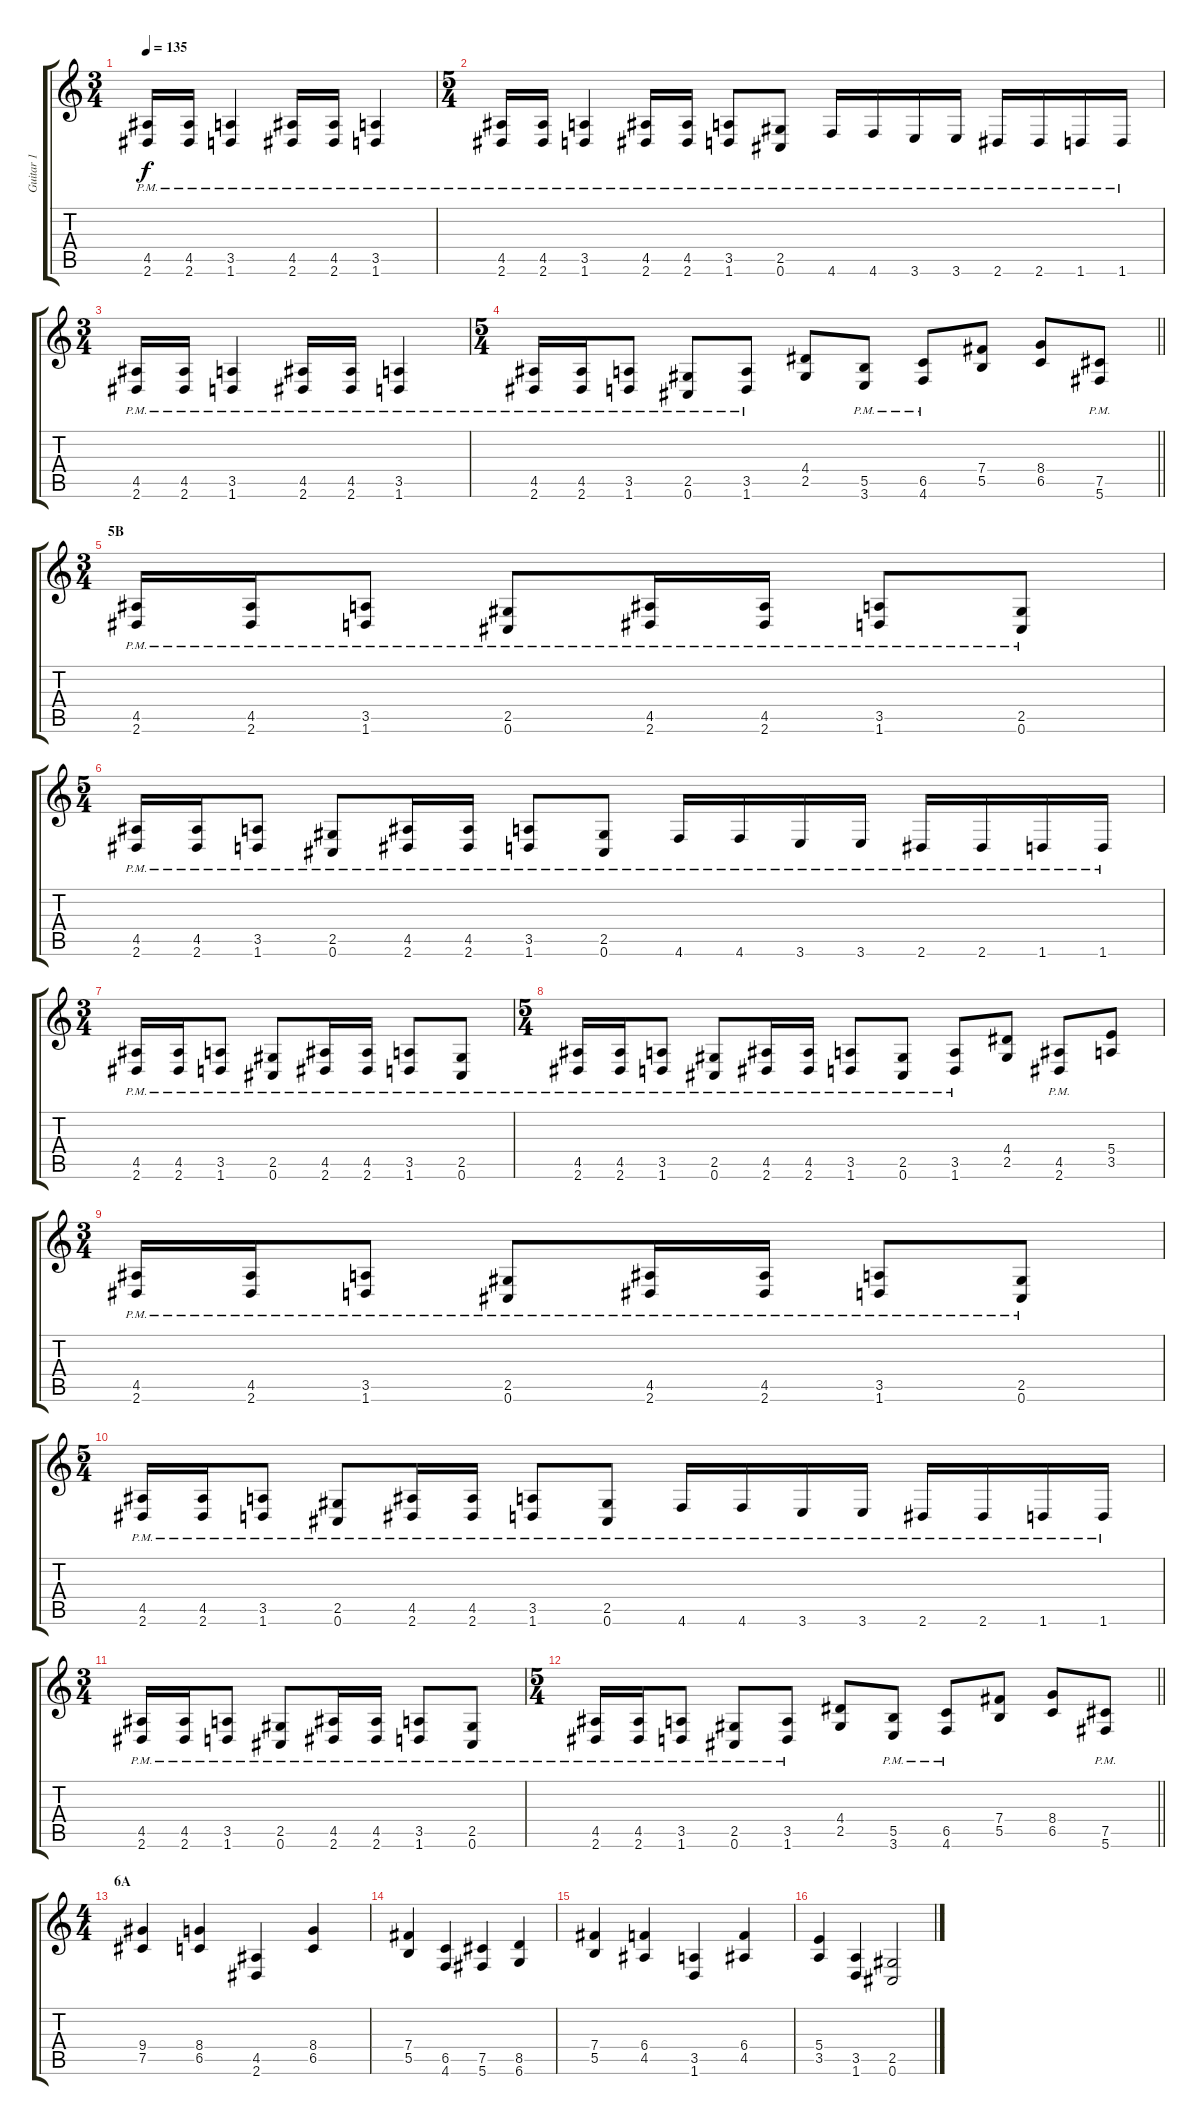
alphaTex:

\track ("Guitar 1" "Guitar 1") {instrument distortionguitar}
\staff {score tabs}
\tuning (Db4 Ab3 E3 B2 Gb2 Db2) {hide}
\ts (3 4)
\tempo 135
\clef g2
\ks c
(4.5{pm} 2.6{pm}).16{dy f} (4.5{pm} 2.6{pm}).16 (3.5{pm} 1.6{pm}).4 (4.5{pm} 2.6{pm}).16 (4.5{pm} 2.6{pm}).16 (3.5{pm} 1.6{pm}).4 |
\ts (5 4)
(4.5{pm} 2.6{pm}).16 (4.5{pm} 2.6{pm}).16 (3.5{pm} 1.6{pm}).4 (4.5{pm} 2.6{pm}).16 (4.5{pm} 2.6{pm}).16 (3.5{pm} 1.6{pm}).8 (2.5{pm} 0.6{pm}).8 4.6{pm}.16 4.6{pm}.16 3.6{pm}.16 3.6{pm}.16 2.6{pm}.16 2.6{pm}.16 1.6{pm}.16 1.6{pm}.16 |
\ts (3 4)
(4.5{pm} 2.6{pm}).16 (4.5{pm} 2.6{pm}).16 (3.5{pm} 1.6{pm}).4 (4.5{pm} 2.6{pm}).16 (4.5{pm} 2.6{pm}).16 (3.5{pm} 1.6{pm}).4 |
\ts (5 4)
\barLineRight lightlight
(4.5{pm} 2.6{pm}).16 (4.5{pm} 2.6{pm}).16 (3.5{pm} 1.6{pm}).8 (2.5{pm} 0.6{pm}).8 (3.5{pm} 1.6{pm}).8 (4.4 2.5).8 (5.5{pm} 3.6{pm}).8 (6.5{pm} 4.6{pm}).8 (7.4 5.5).8 (8.4 6.5).8 (7.5{pm} 5.6{pm}).8 |
\ts (3 4)
\section ("" "5B")
(4.5{pm} 2.6{pm}).16 (4.5{pm} 2.6{pm}).16 (3.5{pm} 1.6{pm}).8 (2.5{pm} 0.6{pm}).8 (4.5{pm} 2.6{pm}).16 (4.5{pm} 2.6{pm}).16 (3.5{pm} 1.6{pm}).8 (2.5{pm} 0.6{pm}).8 |
\ts (5 4)
(4.5{pm} 2.6{pm}).16 (4.5{pm} 2.6{pm}).16 (3.5{pm} 1.6{pm}).8 (2.5{pm} 0.6{pm}).8 (4.5{pm} 2.6{pm}).16 (4.5{pm} 2.6{pm}).16 (3.5{pm} 1.6{pm}).8 (2.5{pm} 0.6{pm}).8 4.6{pm}.16 4.6{pm}.16 3.6{pm}.16 3.6{pm}.16 2.6{pm}.16 2.6{pm}.16 1.6{pm}.16 1.6{pm}.16 |
\ts (3 4)
(4.5{pm} 2.6{pm}).16 (4.5{pm} 2.6{pm}).16 (3.5{pm} 1.6{pm}).8 (2.5{pm} 0.6{pm}).8 (4.5{pm} 2.6{pm}).16 (4.5{pm} 2.6{pm}).16 (3.5{pm} 1.6{pm}).8 (2.5{pm} 0.6{pm}).8 |
\ts (5 4)
(4.5{pm} 2.6{pm}).16 (4.5{pm} 2.6{pm}).16 (3.5{pm} 1.6{pm}).8 (2.5{pm} 0.6{pm}).8 (4.5{pm} 2.6{pm}).16 (4.5{pm} 2.6{pm}).16 (3.5{pm} 1.6{pm}).8 (2.5{pm} 0.6{pm}).8 (3.5{pm} 1.6{pm}).8 (4.4 2.5).8 (4.5{pm} 2.6{pm}).8 (5.4 3.5).8 |
\ts (3 4)
(4.5{pm} 2.6{pm}).16 (4.5{pm} 2.6{pm}).16 (3.5{pm} 1.6{pm}).8 (2.5{pm} 0.6{pm}).8 (4.5{pm} 2.6{pm}).16 (4.5{pm} 2.6{pm}).16 (3.5{pm} 1.6{pm}).8 (2.5{pm} 0.6{pm}).8 |
\ts (5 4)
(4.5{pm} 2.6{pm}).16 (4.5{pm} 2.6{pm}).16 (3.5{pm} 1.6{pm}).8 (2.5{pm} 0.6{pm}).8 (4.5{pm} 2.6{pm}).16 (4.5{pm} 2.6{pm}).16 (3.5{pm} 1.6{pm}).8 (2.5{pm} 0.6{pm}).8 4.6{pm}.16 4.6{pm}.16 3.6{pm}.16 3.6{pm}.16 2.6{pm}.16 2.6{pm}.16 1.6{pm}.16 1.6{pm}.16 |
\ts (3 4)
(4.5{pm} 2.6{pm}).16 (4.5{pm} 2.6{pm}).16 (3.5{pm} 1.6{pm}).8 (2.5{pm} 0.6{pm}).8 (4.5{pm} 2.6{pm}).16 (4.5{pm} 2.6{pm}).16 (3.5{pm} 1.6{pm}).8 (2.5{pm} 0.6{pm}).8 |
\ts (5 4)
\barLineRight lightlight
(4.5{pm} 2.6{pm}).16 (4.5{pm} 2.6{pm}).16 (3.5{pm} 1.6{pm}).8 (2.5{pm} 0.6{pm}).8 (3.5{pm} 1.6{pm}).8 (4.4 2.5).8 (5.5{pm} 3.6{pm}).8 (6.5{pm} 4.6{pm}).8 (7.4 5.5).8 (8.4 6.5).8 (7.5{pm} 5.6{pm}).8 |
\ts (4 4)
\section ("" "6A")
(9.4 7.5).4 (8.4 6.5).4 (4.5 2.6).4 (8.4 6.5).4 |
(7.4 5.5).4 (6.5 4.6).4 (7.5 5.6).4 (8.5 6.6).4 |
(7.4 5.5).4 (6.4 4.5).4 (3.5 1.6).4 (6.4 4.5).4 |
(5.4 3.5).4 (3.5 1.6).4 (2.5 0.6).2
